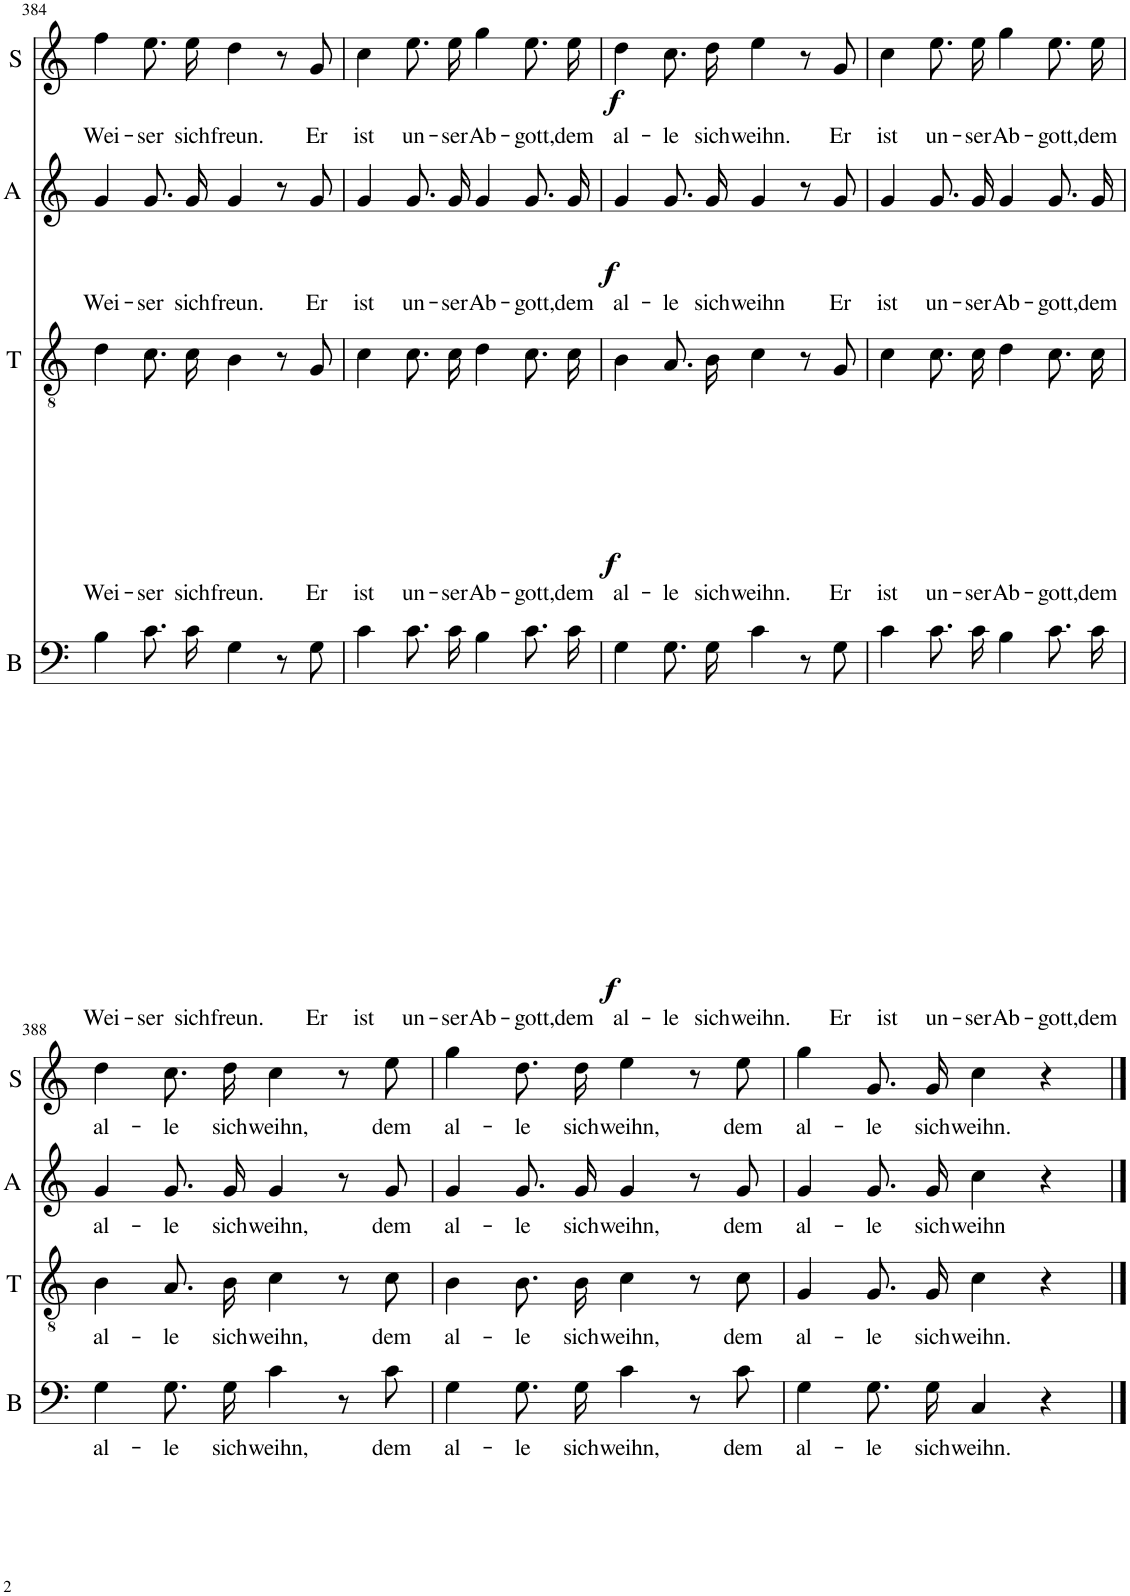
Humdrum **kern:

**kern	**text	**dynam	**kern	**text	**dynam	**kern	**text	**dynam	**kern	**text	**dynam
*part4	*part4	*part4	*part3	*part3	*part3	*part2	*part2	*part2	*part1	*part1	*part1
*staff4	*staff4	*staff4	*staff3	*staff3	*staff3	*staff2	*staff2	*staff2	*staff1	*staff1	*staff1
*I"B	*	*	*I"T	*	*	*I"A	*	*	*I"S	*	*
*I'B	*	*	*I'T	*	*	*I'A	*	*	*I'S	*	*
!!LO:PB:g=z
*clefF4	*	*	*clefGv2	*	*	*clefG2	*	*	*clefG2	*	*
*k[]	*	*	*k[]	*	*	*k[]	*	*	*k[]	*	*
*M4/4	*	*	*M4/4	*	*	*M4/4	*	*	*M4/4	*	*
=384	=384	=384	=384	=384	=384	=384	=384	=384	=384	=384	=384
!	!LO:LY:b	!	!	!LO:LY:b	!	!	!LO:LY:b	!	!	!LO:LY:b	!
4B\	Wei-	.	4d\	Wei-	.	4g/	Wei-	.	4ff\	Wei-	.
!	!LO:LY:b	!	!	!LO:LY:b	!	!	!LO:LY:b	!	!	!LO:LY:b	!
8.c\L	-ser	.	8.c\L	-ser	.	8.g/L	-ser	.	8.ee\L	-ser	.
!	!LO:LY:b	!	!	!LO:LY:b	!	!	!LO:LY:b	!	!	!LO:LY:b	!
16c\Jk	sich	.	16c\Jk	sich	.	16g/Jk	sich	.	16ee\Jk	sich	.
!	!LO:LY:b	!	!	!LO:LY:b	!	!	!LO:LY:b	!	!	!LO:LY:b	!
4G\	freun.	.	4B\	freun.	.	4g/	freun.	.	4dd\	freun.	.
8r	.	.	8r	.	.	8r	.	.	8r	.	.
!	!LO:LY:b	!LO:DY:b	!	!LO:LY:b	!LO:DY:b	!	!LO:LY:b	!LO:DY:b	!	!LO:LY:b	!LO:DY:b
8G\	Er	f	8G/	Er	f	8g/	Er	f	8g/	Er	f
=385	=385	=385	=385	=385	=385	=385	=385	=385	=385	=385	=385
!	!LO:LY:b	!	!	!LO:LY:b	!	!	!LO:LY:b	!	!	!LO:LY:b	!
4c\	ist	.	4c\	ist	.	4g/	ist	.	4cc\	ist	.
!	!LO:LY:b	!	!	!LO:LY:b	!	!	!LO:LY:b	!	!	!LO:LY:b	!
8.c\L	un-	.	8.c\L	un-	.	8.g/L	un-	.	8.ee\L	un-	.
!	!LO:LY:b	!	!	!LO:LY:b	!	!	!LO:LY:b	!	!	!LO:LY:b	!
16c\Jk	-ser	.	16c\Jk	-ser	.	16g/Jk	-ser	.	16ee\Jk	-ser	.
!	!LO:LY:b	!	!	!LO:LY:b	!	!	!LO:LY:b	!	!	!LO:LY:b	!
4B\	Ab-	.	4d\	Ab-	.	4g/	Ab-	.	4gg\	Ab-	.
!	!LO:LY:b	!	!	!LO:LY:b	!	!	!LO:LY:b	!	!	!LO:LY:b	!
8.c\L	-gott,	.	8.c\L	-gott,	.	8.g/L	-gott,	.	8.ee\L	-gott,	.
!	!LO:LY:b	!	!	!LO:LY:b	!	!	!LO:LY:b	!	!	!LO:LY:b	!
16c\Jk	dem	.	16c\Jk	dem	.	16g/Jk	dem	.	16ee\Jk	dem	.
=386	=386	=386	=386	=386	=386	=386	=386	=386	=386	=386	=386
!	!LO:LY:b	!	!	!LO:LY:b	!	!	!LO:LY:b	!	!	!LO:LY:b	!
4G\	al-	.	4B\	al-	.	4g/	al-	.	4dd\	al-	.
!	!LO:LY:b	!	!	!LO:LY:b	!	!	!LO:LY:b	!	!	!LO:LY:b	!
8.G\L	-le	.	8.A/L	-le	.	8.g/L	-le	.	8.cc\L	-le	.
!	!LO:LY:b	!	!	!LO:LY:b	!	!	!LO:LY:b	!	!	!LO:LY:b	!
16G\Jk	sich	.	16B/Jk	sich	.	16g/Jk	sich	.	16dd\Jk	sich	.
!	!LO:LY:b	!	!	!LO:LY:b	!	!	!LO:LY:b	!	!	!LO:LY:b	!
4c\	weihn.	.	4c\	weihn.	.	4g/	weihn	.	4ee\	weihn.	.
8r	.	.	8r	.	.	8r	.	.	8r	.	.
!	!LO:LY:b	!	!	!LO:LY:b	!	!	!LO:LY:b	!	!	!LO:LY:b	!
8G\	Er	.	8G/	Er	.	8g/	Er	.	8g/	Er	.
=387	=387	=387	=387	=387	=387	=387	=387	=387	=387	=387	=387
!	!LO:LY:b	!	!	!LO:LY:b	!	!	!LO:LY:b	!	!	!LO:LY:b	!
4c\	ist	.	4c\	ist	.	4g/	ist	.	4cc\	ist	.
!	!LO:LY:b	!	!	!LO:LY:b	!	!	!LO:LY:b	!	!	!LO:LY:b	!
8.c\L	un-	.	8.c\L	un-	.	8.g/L	un-	.	8.ee\L	un-	.
!	!LO:LY:b	!	!	!LO:LY:b	!	!	!LO:LY:b	!	!	!LO:LY:b	!
16c\Jk	-ser	.	16c\Jk	-ser	.	16g/Jk	-ser	.	16ee\Jk	-ser	.
!	!LO:LY:b	!	!	!LO:LY:b	!	!	!LO:LY:b	!	!	!LO:LY:b	!
4B\	Ab-	.	4d\	Ab-	.	4g/	Ab-	.	4gg\	Ab-	.
!	!LO:LY:b	!	!	!LO:LY:b	!	!	!LO:LY:b	!	!	!LO:LY:b	!
8.c\L	-gott,	.	8.c\L	-gott,	.	8.g/L	-gott,	.	8.ee\L	-gott,	.
!	!LO:LY:b	!	!	!LO:LY:b	!	!	!LO:LY:b	!	!	!LO:LY:b	!
16c\Jk	dem	.	16c\Jk	dem	.	16g/Jk	dem	.	16ee\Jk	dem	.
!!LO:LB:g=z
=388	=388	=388	=388	=388	=388	=388	=388	=388	=388	=388	=388
!	!LO:LY:b	!	!	!LO:LY:b	!	!	!LO:LY:b	!	!	!LO:LY:b	!
4G\	al-	.	4B\	al-	.	4g/	al-	.	4dd\	al-	.
!	!LO:LY:b	!	!	!LO:LY:b	!	!	!LO:LY:b	!	!	!LO:LY:b	!
8.G\L	-le	.	8.A/L	-le	.	8.g/L	-le	.	8.cc\L	-le	.
!	!LO:LY:b	!	!	!LO:LY:b	!	!	!LO:LY:b	!	!	!LO:LY:b	!
16G\Jk	sich	.	16B/Jk	sich	.	16g/Jk	sich	.	16dd\Jk	sich	.
!	!LO:LY:b	!	!	!LO:LY:b	!	!	!LO:LY:b	!	!	!LO:LY:b	!
4c\	weihn,	.	4c\	weihn,	.	4g/	weihn,	.	4cc\	weihn,	.
8r	.	.	8r	.	.	8r	.	.	8r	.	.
!	!LO:LY:b	!	!	!LO:LY:b	!	!	!LO:LY:b	!	!	!LO:LY:b	!
8c\	dem	.	8c\	dem	.	8g/	dem	.	8ee\	dem	.
=389	=389	=389	=389	=389	=389	=389	=389	=389	=389	=389	=389
!	!LO:LY:b	!	!	!LO:LY:b	!	!	!LO:LY:b	!	!	!LO:LY:b	!
4G\	al-	.	4B\	al-	.	4g/	al-	.	4gg\	al-	.
!	!LO:LY:b	!	!	!LO:LY:b	!	!	!LO:LY:b	!	!	!LO:LY:b	!
8.G\L	-le	.	8.B\L	-le	.	8.g/L	-le	.	8.dd\L	-le	.
!	!LO:LY:b	!	!	!LO:LY:b	!	!	!LO:LY:b	!	!	!LO:LY:b	!
16G\Jk	sich	.	16B\Jk	sich	.	16g/Jk	sich	.	16dd\Jk	sich	.
!	!LO:LY:b	!	!	!LO:LY:b	!	!	!LO:LY:b	!	!	!LO:LY:b	!
4c\	weihn,	.	4c\	weihn,	.	4g/	weihn,	.	4ee\	weihn,	.
8r	.	.	8r	.	.	8r	.	.	8r	.	.
!	!LO:LY:b	!	!	!LO:LY:b	!	!	!LO:LY:b	!	!	!LO:LY:b	!
8c\	dem	.	8c\	dem	.	8g/	dem	.	8ee\	dem	.
=390	=390	=390	=390	=390	=390	=390	=390	=390	=390	=390	=390
!	!LO:LY:b	!	!	!LO:LY:b	!	!	!LO:LY:b	!	!	!LO:LY:b	!
4G\	al-	.	4G/	al-	.	4g/	al-	.	4gg\	al-	.
!	!LO:LY:b	!	!	!LO:LY:b	!	!	!LO:LY:b	!	!	!LO:LY:b	!
8.G\L	-le	.	8.G/L	-le	.	8.g/L	-le	.	8.g/L	-le	.
!	!LO:LY:b	!	!	!LO:LY:b	!	!	!LO:LY:b	!	!	!LO:LY:b	!
16G\Jk	sich	.	16G/Jk	sich	.	16g/Jk	sich	.	16g/Jk	sich	.
!	!LO:LY:b	!	!	!LO:LY:b	!	!	!LO:LY:b	!	!	!LO:LY:b	!
4C/	weihn.	.	4c\	weihn.	.	4cc\	weihn	.	4cc\	weihn.	.
4r	.	.	4r	.	.	4r	.	.	4r	.	.
==	==	==	==	==	==	==	==	==	==	==	==
*-	*-	*-	*-	*-	*-	*-	*-	*-	*-	*-	*-
